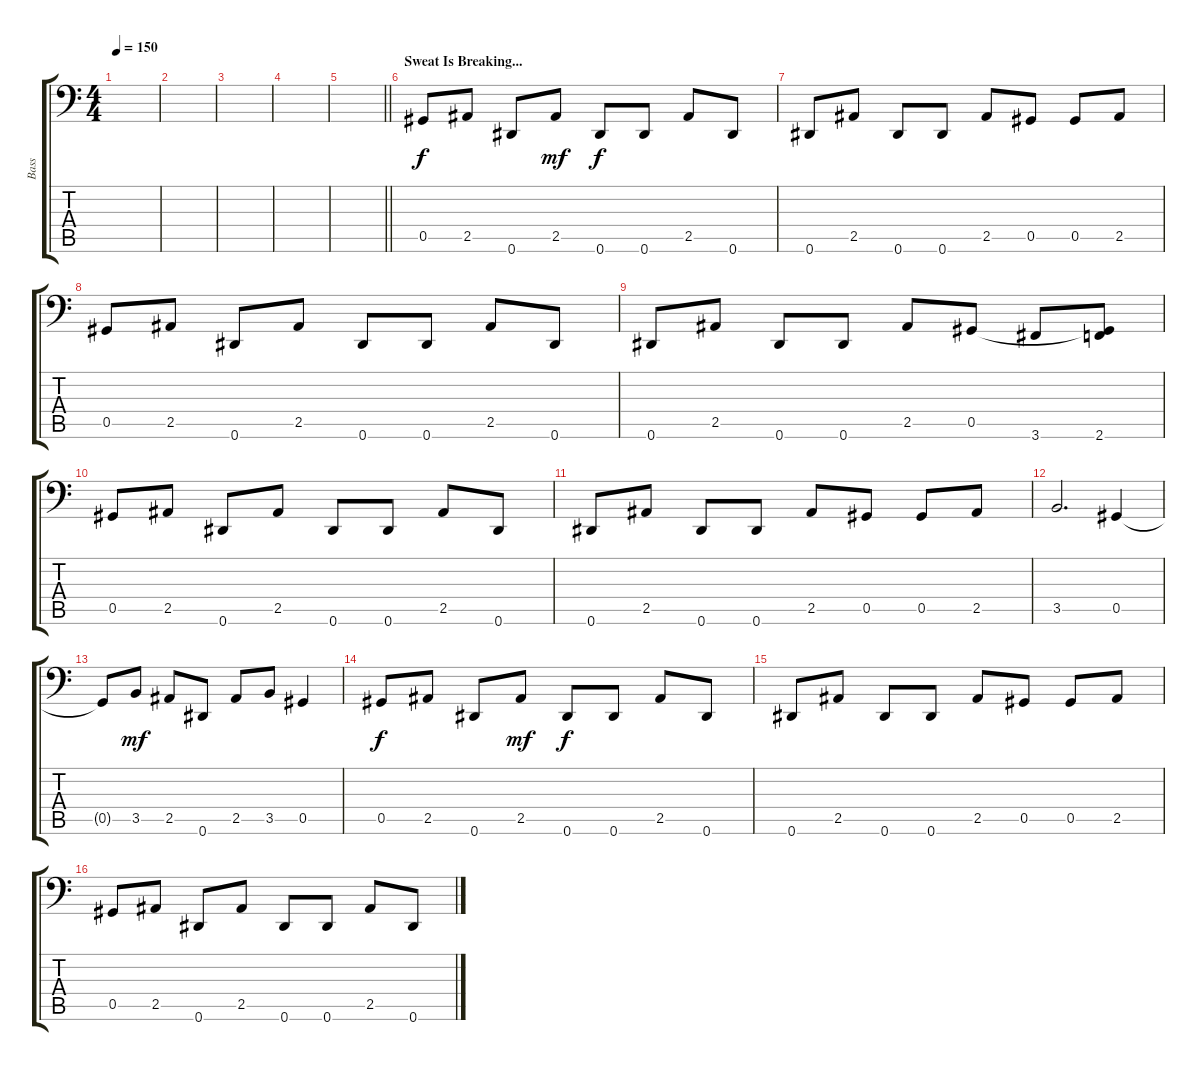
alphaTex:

\track ("Bass" "Bass") {instrument electricbassfinger}
\staff {score tabs}
\tuning (Eb3 Bb2 Gb2 Db2 Ab1 Eb1) {hide}
\ts (4 4)
\tempo 150
\clef f4
\ks c
|
|
|
|
\barLineRight lightlight
|
\section ("" "Sweat Is Breaking...")
0.5.8{volume 11} 2.5.8 0.6.8 2.5.8{dy mf} 0.6.8{dy f} 0.6.8 2.5.8 0.6.8 |
0.6.8 2.5.8 0.6.8 0.6.8 2.5.8 0.5.8 0.5.8 2.5.8 |
0.5.8 2.5.8 0.6.8 2.5.8 0.6.8 0.6.8 2.5.8 0.6.8 |
0.6.8 2.5.8 0.6.8 0.6.8 2.5.8 0.5.8 3.6.8 (0.5{t} 2.6).8 |
0.5.8 2.5.8 0.6.8 2.5.8 0.6.8 0.6.8 2.5.8 0.6.8 |
0.6.8 2.5.8 0.6.8 0.6.8 2.5.8 0.5.8 0.5.8 2.5.8 |
3.5.2{d} 0.5.4 |
0.5{t}.8 3.5.8{dy mf} 2.5.8 0.6.8 2.5.8 3.5.8 0.5.4 |
0.5.8{dy f} 2.5.8 0.6.8 2.5.8{dy mf} 0.6.8{dy f} 0.6.8 2.5.8 0.6.8 |
0.6.8 2.5.8 0.6.8 0.6.8 2.5.8 0.5.8 0.5.8 2.5.8 |
0.5.8 2.5.8 0.6.8 2.5.8 0.6.8 0.6.8 2.5.8 0.6.8
